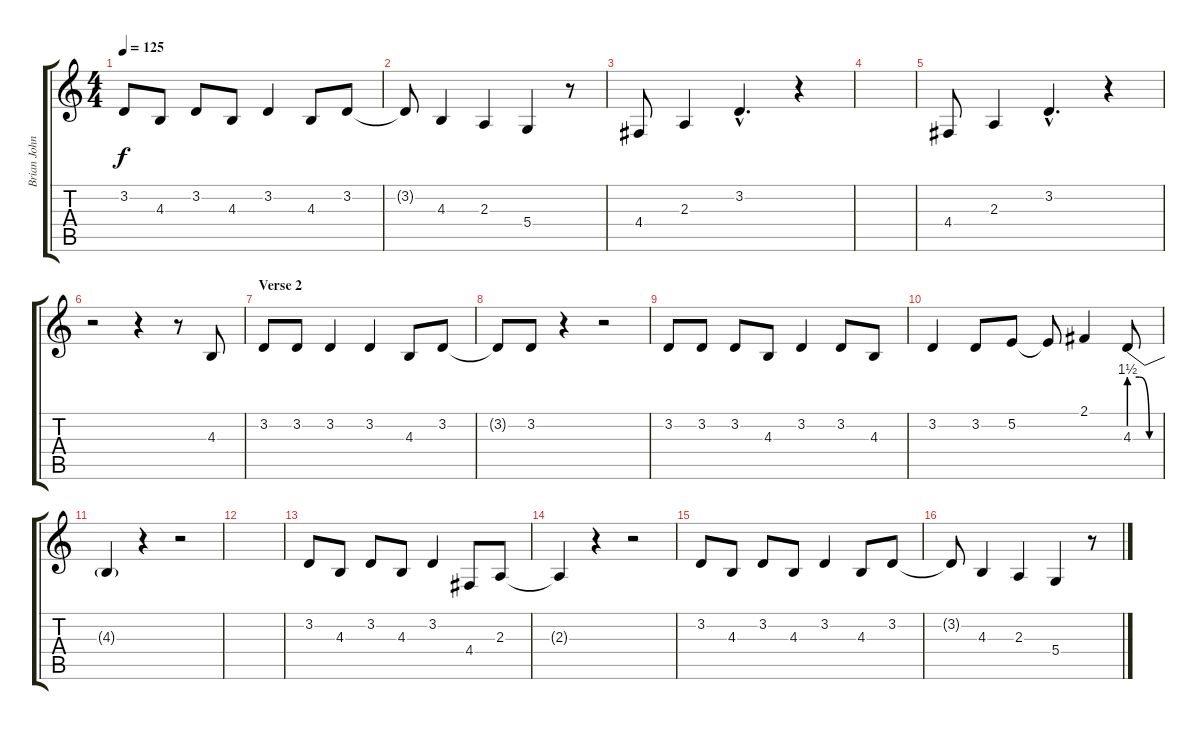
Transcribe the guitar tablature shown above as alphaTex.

\track ("Brian Johnson" "Brian John") {instrument harmonica}
\staff {score tabs}
\tuning (E4 B3 G3 D3 A2 E2) {hide}
\ts (4 4)
\tempo 125
\clef g2
\ks c
3.2.8{dy f} 4.3.8 3.2.8 4.3.8 3.2.4 4.3.8 3.2.8 |
3.2{t}.8 4.3.4 2.3.4 5.4.4 r.8 |
4.4.8 2.3.4 3.2{hac}.4{d} r.4 |
|
4.4.8 2.3.4 3.2{hac}.4{d} r.4 |
r.2 r.4 r.8 4.3.8 |
\section ("" "Verse 2")
3.2.8 3.2.8 3.2.4 3.2.4 4.3.8 3.2.8 |
3.2{t}.8 3.2.8 r.4 r.2 |
3.2.8 3.2.8 3.2.8 4.3.8 3.2.4 3.2.8 4.3.8 |
3.2.4 3.2.8 5.2.8 5.2{t}.8 2.1.4 4.3{be (custom 0 6 20 6 40 0 60 0)}.8 |
4.3{t}.4 r.4 r.2 |
|
3.2.8 4.3.8 3.2.8 4.3.8 3.2.4 4.4.8 2.3.8 |
2.3{t}.4 r.4 r.2 |
3.2.8 4.3.8 3.2.8 4.3.8 3.2.4 4.3.8 3.2.8 |
3.2{t}.8 4.3.4 2.3.4 5.4.4 r.8
